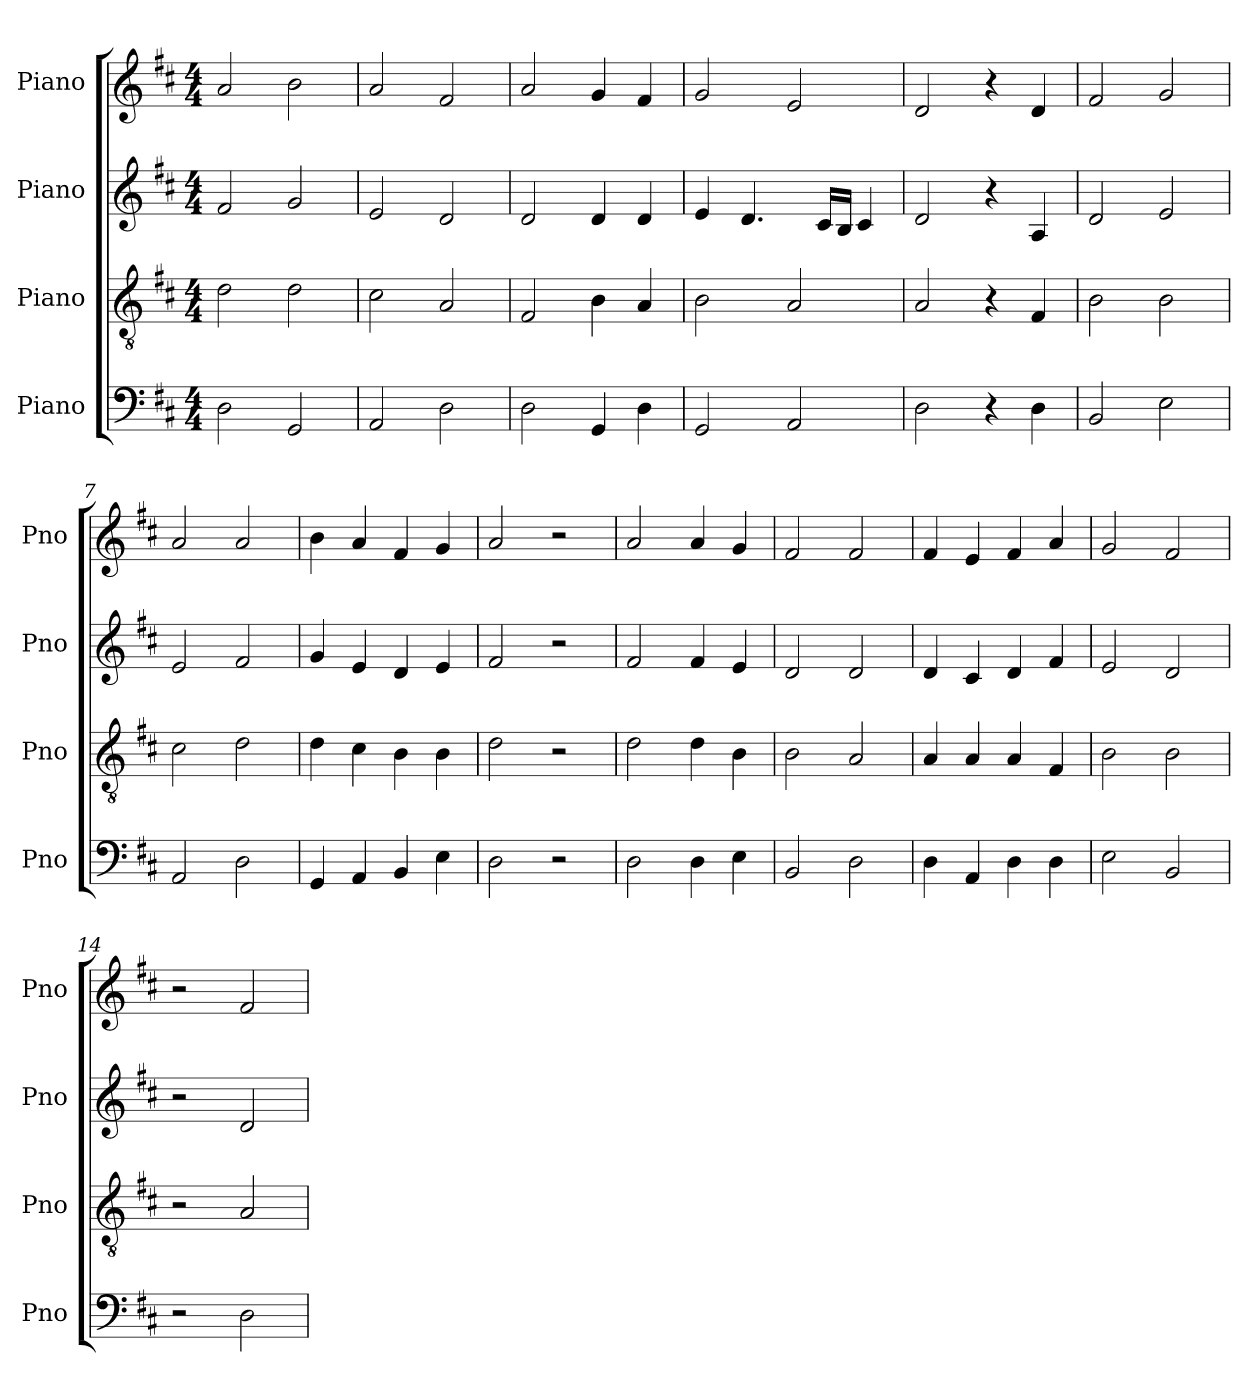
**kern	**kern	**kern	**kern
*part4	*part3	*part2	*part1
*staff4	*staff3	*staff2	*staff1
*I"Piano	*I"Piano	*I"Piano	*I"Piano
*I'Pno	*I'Pno	*I'Pno	*I'Pno
*clefF4	*clefGv2	*clefG2	*clefG2
*k[f#c#]	*k[f#c#]	*k[f#c#]	*k[f#c#]
*M4/4	*M4/4	*M4/4	*M4/4
=1	=1	=1	=1
2D\	2d\	2f#/	2a/
2GG/	2d\	2g/	2b\
=2	=2	=2	=2
2AA/	2c#\	2e/	2a/
2D\	2A/	2d/	2f#/
=3	=3	=3	=3
2D\	2F#/	2d/	2a/
4GG/	4B\	4d/	4g/
4D\	4A/	4d/	4f#/
=4	=4	=4	=4
2GG/	2B\	4e/	2g/
.	.	4.d/	.
2AA/	2A/	.	2e/
.	.	16c#/LL	.
.	.	16B/JJ	.
.	.	4c#/	.
=5	=5	=5	=5
2D\	2A/	2d/	2d/
4r	4r	4r	4r
4D\	4F#/	4A/	4d/
=6	=6	=6	=6
2BB/	2B\	2d/	2f#/
2E\	2B\	2e/	2g/
=7	=7	=7	=7
2AA/	2c#\	2e/	2a/
2D\	2d\	2f#/	2a/
!!LO:LB:g=z
=8	=8	=8	=8
4GG/	4d\	4g/	4b\
4AA/	4c#\	4e/	4a/
4BB/	4B\	4d/	4f#/
4E\	4B\	4e/	4g/
=9	=9	=9	=9
2D\	2d\	2f#/	2a/
2r	2r	2r	2r
=10	=10	=10	=10
2D\	2d\	2f#/	2a/
4D\	4d\	4f#/	4a/
4E\	4B\	4e/	4g/
=11	=11	=11	=11
2BB/	2B\	2d/	2f#/
2D\	2A/	2d/	2f#/
=12	=12	=12	=12
4D\	4A/	4d/	4f#/
4AA/	4A/	4c#/	4e/
4D\	4A/	4d/	4f#/
4D\	4F#/	4f#/	4a/
=13	=13	=13	=13
2E\	2B\	2e/	2g/
2BB/	2B\	2d/	2f#/
=14	=14	=14	=14
2r	2r	2r	2r
2D\	2A/	2d/	2f#/
=	=	=	=
*-	*-	*-	*-
